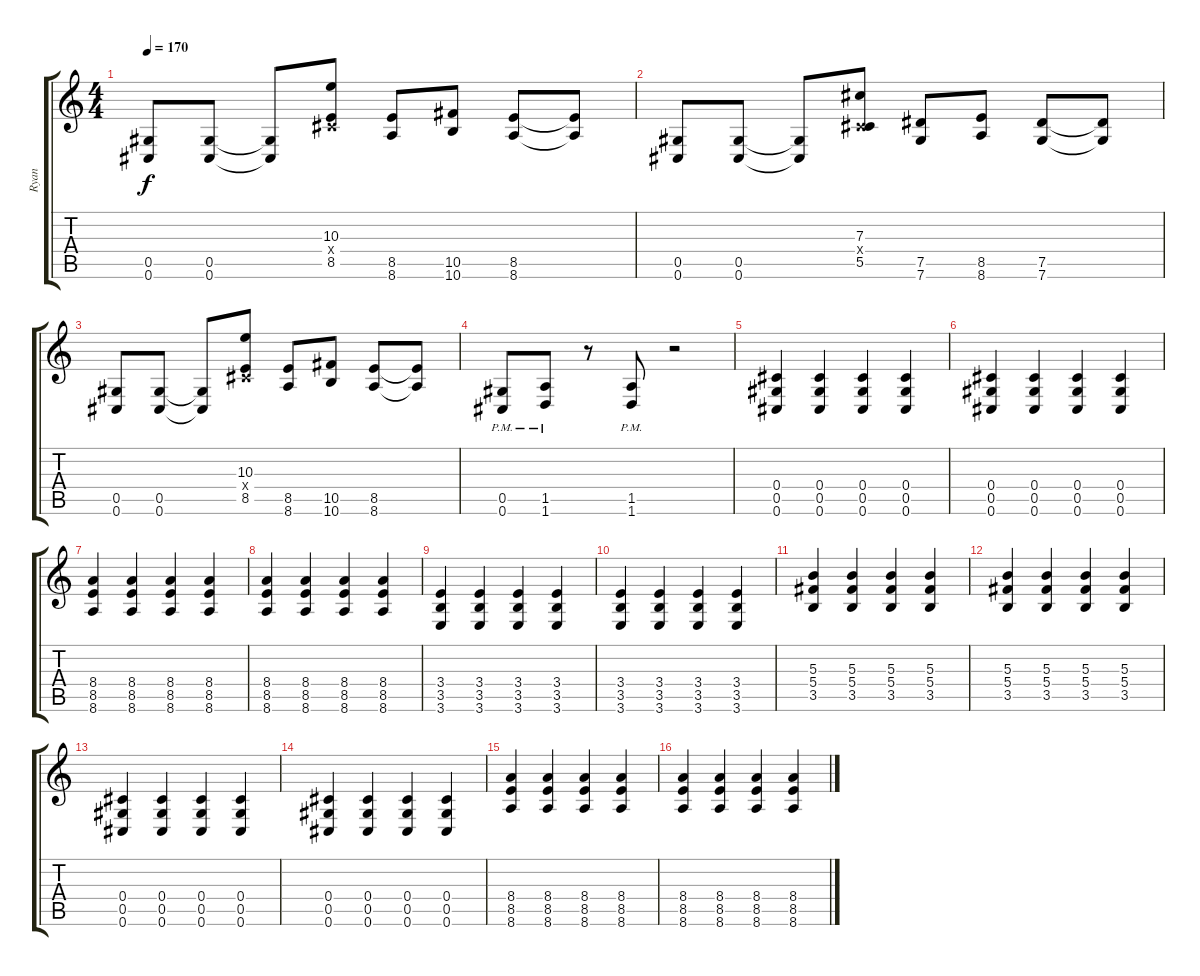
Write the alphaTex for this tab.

\track ("Ryan" "Ryan") {instrument distortionguitar}
\staff {score tabs}
\tuning (Eb4 Bb3 Gb3 Db3 Ab2 Db2) {hide}
\ts (4 4)
\tempo 170
\clef g2
\ks c
(0.5 0.6).8{dy f} (0.5 0.6).8 (0.5{t} 0.6{t}).8 (10.3 0.4{x} 8.5).8 (8.5 8.6).8 (10.5 10.6).8 (8.5 8.6).8 (8.5{t} 8.6{t}).8 |
(0.5 0.6).8 (0.5 0.6).8 (0.5{t} 0.6{t}).8 (7.3 0.4{x} 5.5).8 (7.5 7.6).8 (8.5 8.6).8 (7.5 7.6).8 (7.5{t} 7.6{t}).8 |
(0.5 0.6).8 (0.5 0.6).8 (0.5{t} 0.6{t}).8 (10.3 0.4{x} 8.5).8 (8.5 8.6).8 (10.5 10.6).8 (8.5 8.6).8 (8.5{t} 8.6{t}).8 |
(0.5{pm} 0.6{pm}).8 (1.5{pm} 1.6{pm}).8 r.8 (1.5{pm} 1.6{pm}).8 r.2 |
(0.4 0.5 0.6).4 (0.4 0.5 0.6).4 (0.4 0.5 0.6).4 (0.4 0.5 0.6).4 |
(0.4 0.5 0.6).4 (0.4 0.5 0.6).4 (0.4 0.5 0.6).4 (0.4 0.5 0.6).4 |
(8.4 8.5 8.6).4 (8.4 8.5 8.6).4 (8.4 8.5 8.6).4 (8.4 8.5 8.6).4 |
(8.4 8.5 8.6).4 (8.4 8.5 8.6).4 (8.4 8.5 8.6).4 (8.4 8.5 8.6).4 |
(3.4 3.5 3.6).4 (3.4 3.5 3.6).4 (3.4 3.5 3.6).4 (3.4 3.5 3.6).4 |
(3.4 3.5 3.6).4 (3.4 3.5 3.6).4 (3.4 3.5 3.6).4 (3.4 3.5 3.6).4 |
(5.3 5.4 3.5).4 (5.3 5.4 3.5).4 (5.3 5.4 3.5).4 (5.3 5.4 3.5).4 |
(5.3 5.4 3.5).4 (5.3 5.4 3.5).4 (5.3 5.4 3.5).4 (5.3 5.4 3.5).4 |
(0.4 0.5 0.6).4 (0.4 0.5 0.6).4 (0.4 0.5 0.6).4 (0.4 0.5 0.6).4 |
(0.4 0.5 0.6).4 (0.4 0.5 0.6).4 (0.4 0.5 0.6).4 (0.4 0.5 0.6).4 |
(8.4 8.5 8.6).4 (8.4 8.5 8.6).4 (8.4 8.5 8.6).4 (8.4 8.5 8.6).4 |
(8.4 8.5 8.6).4 (8.4 8.5 8.6).4 (8.4 8.5 8.6).4 (8.4 8.5 8.6).4
